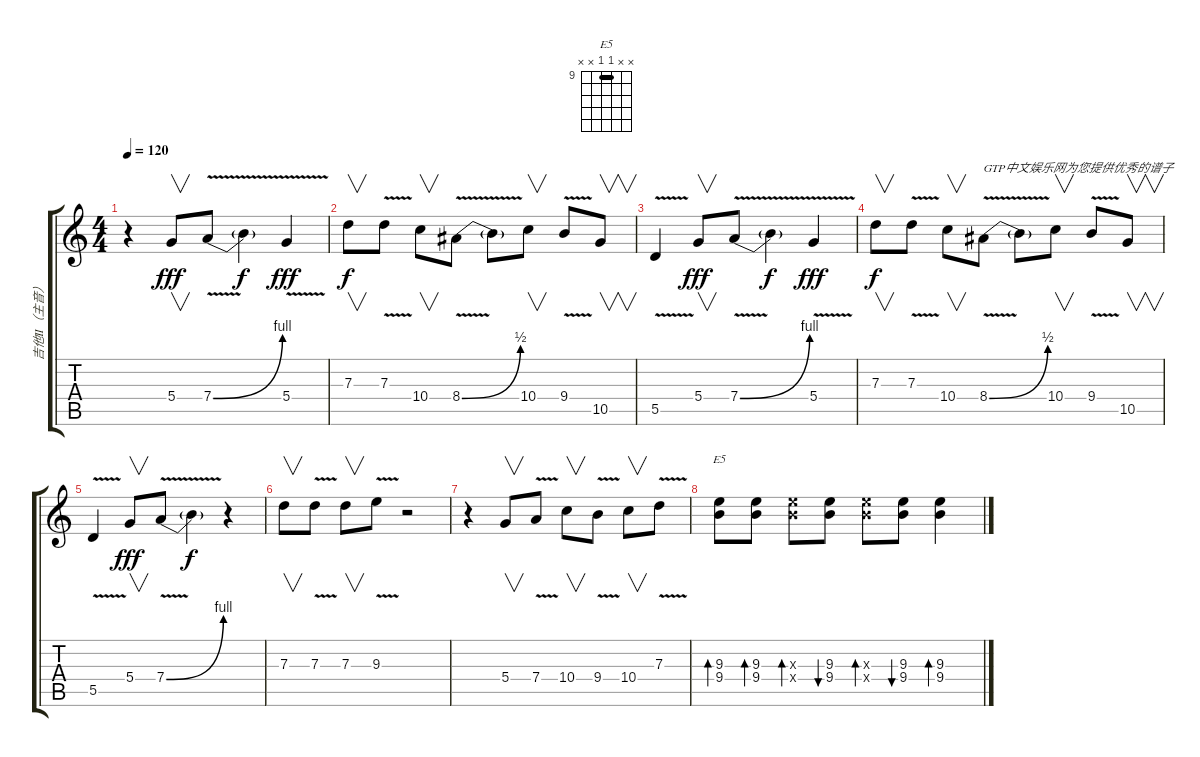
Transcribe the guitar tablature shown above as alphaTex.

\track ("吉他Ⅱ（主音）" "吉他Ⅱ（主音）") {instrument distortionguitar}
\staff {score tabs}
\tuning (E4 B3 G3 D3 A2 E2) {hide}
\chord ("E5" x x 9 9 x x) {firstfret 9 barre 9}
\ts (4 4)
\tempo 120
\clef g2
\ks c
r.4{dy f} 5.4.8{v dy fff} 7.4{be (bend 0 0 60 4) v}.8 7.4{t}.4{dy f} 5.4{v}.4{dy fff} |
7.3.8{v dy f} 7.3{v}.8 10.4.8{v} 8.4{be (bend 0 0 60 2) v}.8 8.4{t}.8 10.4.8{v} 9.4{v}.8 10.5.8{v} |
5.5{v}.4 5.4.8{v dy fff} 7.4{be (bend 0 0 60 4) v}.8 7.4{t}.4{dy f} 5.4{v}.4{dy fff} |
7.3.8{v dy f} 7.3{v}.8 10.4.8{v} 8.4{be (bend 0 0 60 2) v}.8{txt "GTP中文娱乐网为您提供优秀的谱子"} 8.4{t}.8 10.4.8{v} 9.4{v}.8 10.5.8{v} |
5.5{v}.4 5.4.8{v dy fff} 7.4{be (bend 0 0 60 4) v}.8 7.4{t}.4{dy f} r.4 |
7.3.8{v} 7.3{v}.8 7.3.8{v} 9.3{v}.8 r.2 |
r.4 5.4.8{v} 7.4{v}.8 10.4.8{v} 9.4{v}.8 10.4.8{v} 7.3{v}.8 |
(9.3 9.4).8{bd 30 ch "E5"} (9.3 9.4).8{bd 30} (9.3{x} 9.4{x}).8{bd 30} (9.3 9.4).8{bu 30} (9.3{x} 9.4{x}).8{bd 30} (9.3 9.4).8{bu 30} (9.3 9.4).4{bd 30}
